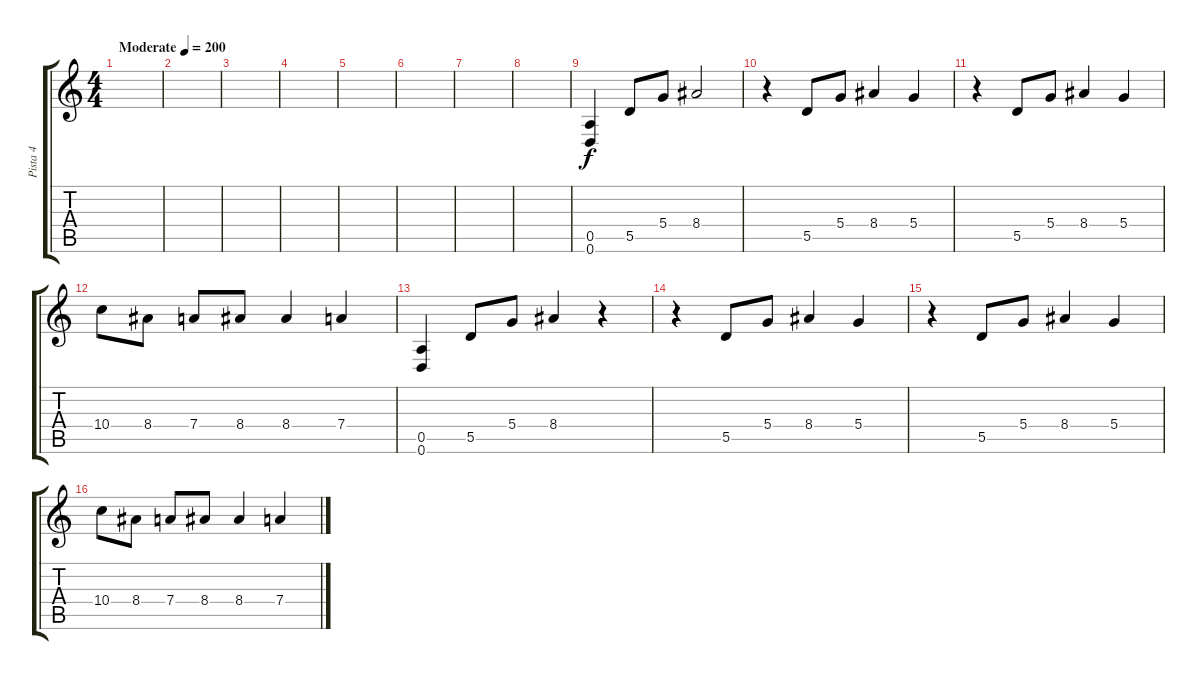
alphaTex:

\track ("Pista 4" "Pista 4") {mute instrument distortionguitar}
\staff {score tabs}
\tuning (E4 B3 G3 D3 A2 D2) {hide}
\ts (4 4)
\tempo (200 "Moderate")
\clef g2
\ks c
|
|
|
|
|
|
|
|
(0.5 0.6).4 5.5.8 5.4.8 8.4.2 |
r.4 5.5.8 5.4.8 8.4.4 5.4.4 |
r.4 5.5.8 5.4.8 8.4.4 5.4.4 |
10.4.8 8.4.8 7.4.8 8.4.8 8.4.4 7.4.4 |
(0.5 0.6).4 5.5.8 5.4.8 8.4.4 r.4 |
r.4 5.5.8 5.4.8 8.4.4 5.4.4 |
r.4 5.5.8 5.4.8 8.4.4 5.4.4 |
10.4.8 8.4.8 7.4.8 8.4.8 8.4.4 7.4.4
